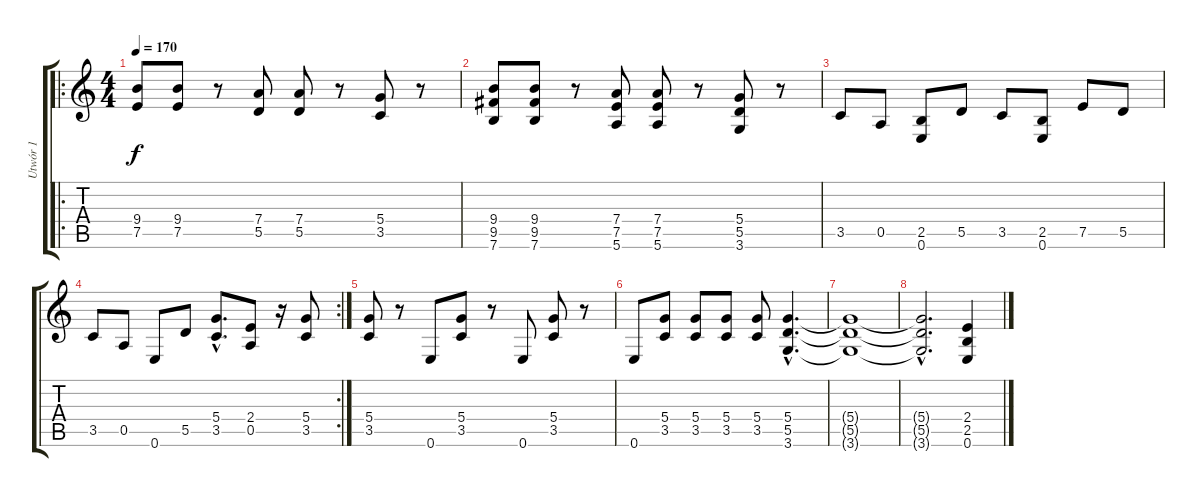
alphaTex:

\track ("Utwór 1" "Utwór 1") {instrument distortionguitar}
\staff {score tabs}
\tuning (E4 B3 G3 D3 A2 E2) {hide}
\ro
\ts (4 4)
\tempo 170
\clef g2
\ks c
(9.4 7.5).8{dy f} (9.4 7.5).8 r.8 (7.4 5.5).8 (7.4 5.5).8 r.8 (5.4 3.5).8 r.8 |
(9.4 9.5 7.6).8 (9.4 9.5 7.6).8 r.8 (7.4 7.5 5.6).8 (7.4 7.5 5.6).8 r.8 (5.4 5.5 3.6).8 r.8 |
3.5.8 0.5.8 (2.5 0.6).8 5.5.8 3.5.8 (2.5 0.6).8 7.5.8 5.5.8 |
\rc 2
3.5.8 0.5.8 0.6.8 5.5.8 (5.4{hac} 3.5{hac}).8{d} (2.4 0.5).8 r.16 (5.4 3.5).8 |
(5.4 3.5).8 r.8 0.6.8 (5.4 3.5).8 r.8 0.6.8 (5.4 3.5).8 r.8 |
0.6.8 (5.4 3.5).8 (5.4 3.5).8 (5.4 3.5).8 (5.4 3.5).8 (5.4{hac} 5.5{hac} 3.6{hac}).4{d} |
(5.4{t} 5.5{t} 3.6{t}).1 |
(5.4{hac t} 5.5{hac t} 3.6{hac t}).2{d} (2.4 2.5 0.6).4
